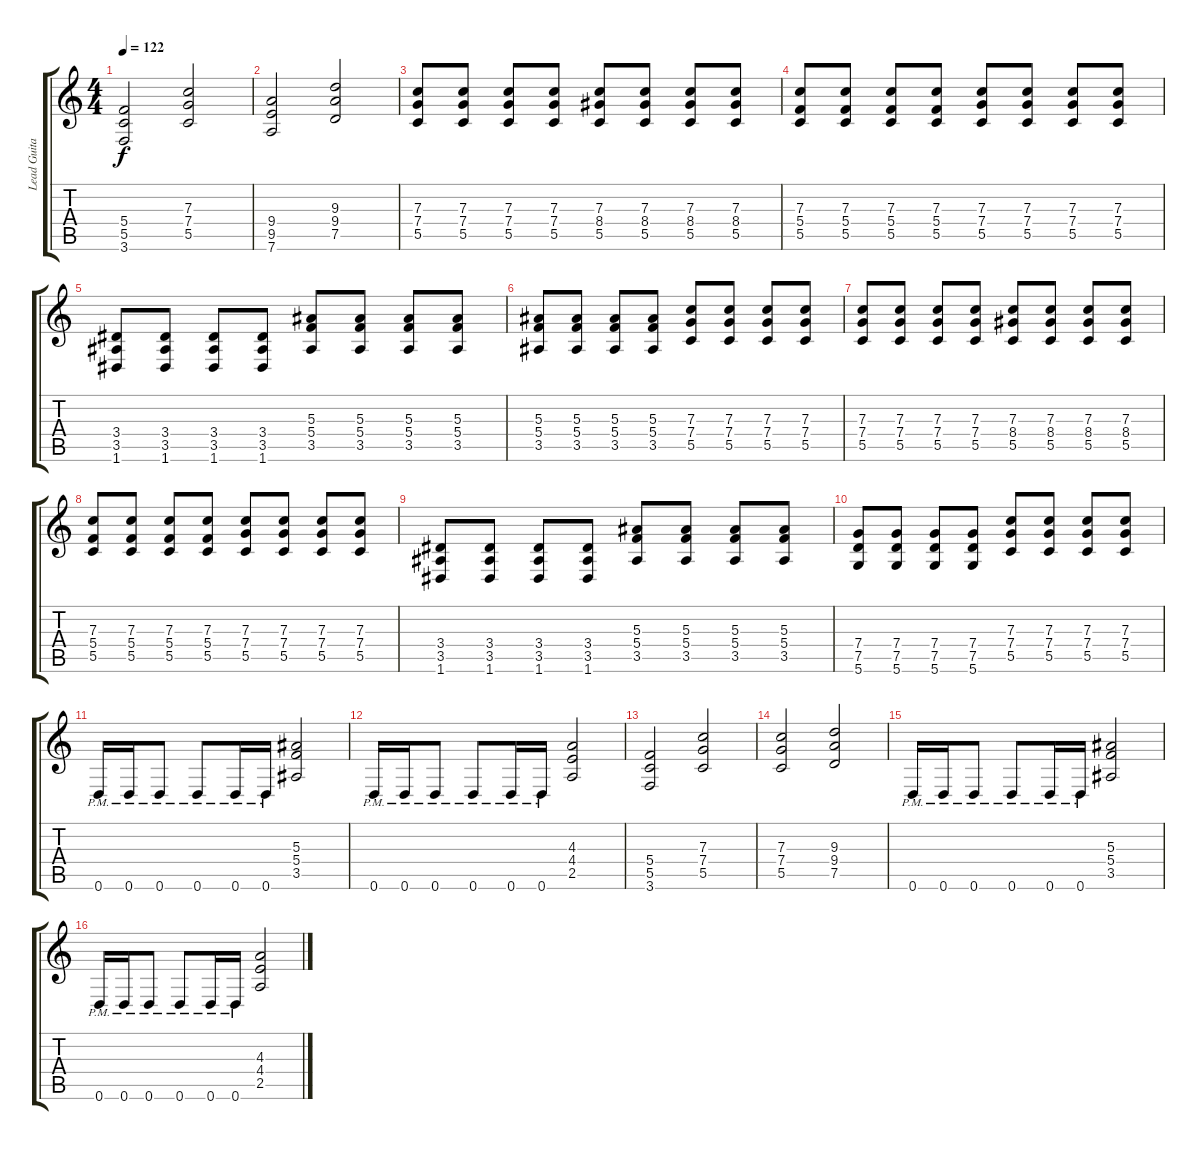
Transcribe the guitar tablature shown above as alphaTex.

\track ("Lead Guitar" "Lead Guita") {instrument electricguitarjazz}
\staff {score tabs}
\tuning (D4 A3 F3 C3 G2 D2) {hide}
\ts (4 4)
\tempo 122
\clef g2
\ks c
(5.4 5.5 3.6).2{dy f} (7.3 7.4 5.5).2 |
(9.4 9.5 7.6).2 (9.3 9.4 7.5).2 |
(7.3 7.4 5.5).8 (7.3 7.4 5.5).8 (7.3 7.4 5.5).8 (7.3 7.4 5.5).8 (7.3 8.4 5.5).8 (7.3 8.4 5.5).8 (7.3 8.4 5.5).8 (7.3 8.4 5.5).8 |
(7.3 5.4 5.5).8 (7.3 5.4 5.5).8 (7.3 5.4 5.5).8 (7.3 5.4 5.5).8 (7.3 7.4 5.5).8 (7.3 7.4 5.5).8 (7.3 7.4 5.5).8 (7.3 7.4 5.5).8 |
(3.4 3.5 1.6).8 (3.4 3.5 1.6).8 (3.4 3.5 1.6).8 (3.4 3.5 1.6).8 (5.3 5.4 3.5).8 (5.3 5.4 3.5).8 (5.3 5.4 3.5).8 (5.3 5.4 3.5).8 |
(5.3 5.4 3.5).8 (5.3 5.4 3.5).8 (5.3 5.4 3.5).8 (5.3 5.4 3.5).8 (7.3 7.4 5.5).8 (7.3 7.4 5.5).8 (7.3 7.4 5.5).8 (7.3 7.4 5.5).8 |
(7.3 7.4 5.5).8 (7.3 7.4 5.5).8 (7.3 7.4 5.5).8 (7.3 7.4 5.5).8 (7.3 8.4 5.5).8 (7.3 8.4 5.5).8 (7.3 8.4 5.5).8 (7.3 8.4 5.5).8 |
(7.3 5.4 5.5).8 (7.3 5.4 5.5).8 (7.3 5.4 5.5).8 (7.3 5.4 5.5).8 (7.3 7.4 5.5).8 (7.3 7.4 5.5).8 (7.3 7.4 5.5).8 (7.3 7.4 5.5).8 |
(3.4 3.5 1.6).8 (3.4 3.5 1.6).8 (3.4 3.5 1.6).8 (3.4 3.5 1.6).8 (5.3 5.4 3.5).8 (5.3 5.4 3.5).8 (5.3 5.4 3.5).8 (5.3 5.4 3.5).8 |
(7.4 7.5 5.6).8 (7.4 7.5 5.6).8 (7.4 7.5 5.6).8 (7.4 7.5 5.6).8 (7.3 7.4 5.5).8 (7.3 7.4 5.5).8 (7.3 7.4 5.5).8 (7.3 7.4 5.5).8 |
0.6{pm}.16 0.6{pm}.16 0.6{pm}.8 0.6{pm}.8 0.6{pm}.16 0.6{pm}.16 (5.3 5.4 3.5).2 |
0.6{pm}.16 0.6{pm}.16 0.6{pm}.8 0.6{pm}.8 0.6{pm}.16 0.6{pm}.16 (4.3 4.4 2.5).2 |
(5.4 5.5 3.6).2 (7.3 7.4 5.5).2 |
(7.3 7.4 5.5).2 (9.3 9.4 7.5).2 |
0.6{pm}.16 0.6{pm}.16 0.6{pm}.8 0.6{pm}.8 0.6{pm}.16 0.6{pm}.16 (5.3 5.4 3.5).2 |
0.6{pm}.16 0.6{pm}.16 0.6{pm}.8 0.6{pm}.8 0.6{pm}.16 0.6{pm}.16 (4.3 4.4 2.5).2
